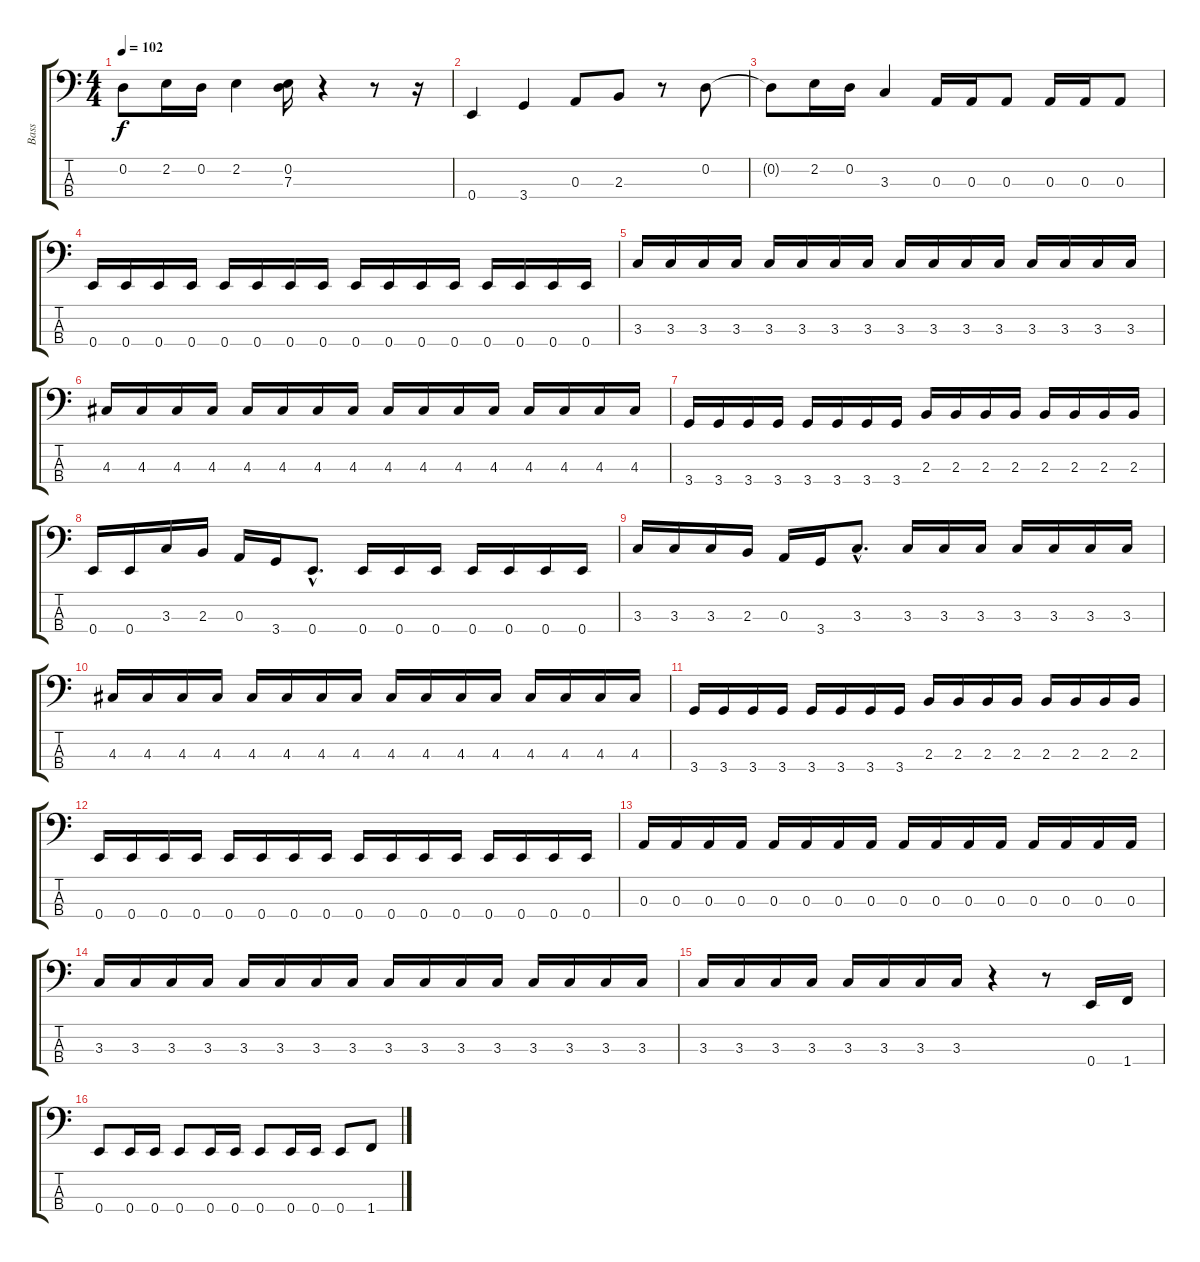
\track ("Bass" "Bass") {instrument electricbassfinger}
\staff {score tabs}
\tuning (G2 D2 A1 E1) {hide}
\ts (4 4)
\tempo 102
\clef f4
\ks c
0.2{t}.8{dy f} 2.2.16 0.2.16 2.2.4 (0.2 7.3).16 r.4 r.8 r.16 |
0.4.4 3.4.4 0.3.8 2.3.8 r.8 0.2.8 |
0.2{t}.8 2.2.16 0.2.16 3.3.4 0.3.16 0.3.16 0.3.8 0.3.16 0.3.16 0.3.8 |
0.4.16 0.4.16 0.4.16 0.4.16 0.4.16 0.4.16 0.4.16 0.4.16 0.4.16 0.4.16 0.4.16 0.4.16 0.4.16 0.4.16 0.4.16 0.4.16 |
3.3.16 3.3.16 3.3.16 3.3.16 3.3.16 3.3.16 3.3.16 3.3.16 3.3.16 3.3.16 3.3.16 3.3.16 3.3.16 3.3.16 3.3.16 3.3.16 |
4.3.16 4.3.16 4.3.16 4.3.16 4.3.16 4.3.16 4.3.16 4.3.16 4.3.16 4.3.16 4.3.16 4.3.16 4.3.16 4.3.16 4.3.16 4.3.16 |
3.4.16 3.4.16 3.4.16 3.4.16 3.4.16 3.4.16 3.4.16 3.4.16 2.3.16 2.3.16 2.3.16 2.3.16 2.3.16 2.3.16 2.3.16 2.3.16 |
0.4.16 0.4.16 3.3.16 2.3.16 0.3.16 3.4.16 0.4{hac}.8{d} 0.4.16 0.4.16 0.4.16 0.4.16 0.4.16 0.4.16 0.4.16 |
3.3.16 3.3.16 3.3.16 2.3.16 0.3.16 3.4.16 3.3{hac}.8{d} 3.3.16 3.3.16 3.3.16 3.3.16 3.3.16 3.3.16 3.3.16 |
4.3.16 4.3.16 4.3.16 4.3.16 4.3.16 4.3.16 4.3.16 4.3.16 4.3.16 4.3.16 4.3.16 4.3.16 4.3.16 4.3.16 4.3.16 4.3.16 |
3.4.16 3.4.16 3.4.16 3.4.16 3.4.16 3.4.16 3.4.16 3.4.16 2.3.16 2.3.16 2.3.16 2.3.16 2.3.16 2.3.16 2.3.16 2.3.16 |
0.4.16 0.4.16 0.4.16 0.4.16 0.4.16 0.4.16 0.4.16 0.4.16 0.4.16 0.4.16 0.4.16 0.4.16 0.4.16 0.4.16 0.4.16 0.4.16 |
0.3.16 0.3.16 0.3.16 0.3.16 0.3.16 0.3.16 0.3.16 0.3.16 0.3.16 0.3.16 0.3.16 0.3.16 0.3.16 0.3.16 0.3.16 0.3.16 |
3.3.16 3.3.16 3.3.16 3.3.16 3.3.16 3.3.16 3.3.16 3.3.16 3.3.16 3.3.16 3.3.16 3.3.16 3.3.16 3.3.16 3.3.16 3.3.16 |
3.3.16 3.3.16 3.3.16 3.3.16 3.3.16 3.3.16 3.3.16 3.3.16 r.4 r.8 0.4.16 1.4.16 |
0.4.8 0.4.16 0.4.16 0.4.8 0.4.16 0.4.16 0.4.8 0.4.16 0.4.16 0.4.8 1.4.8
